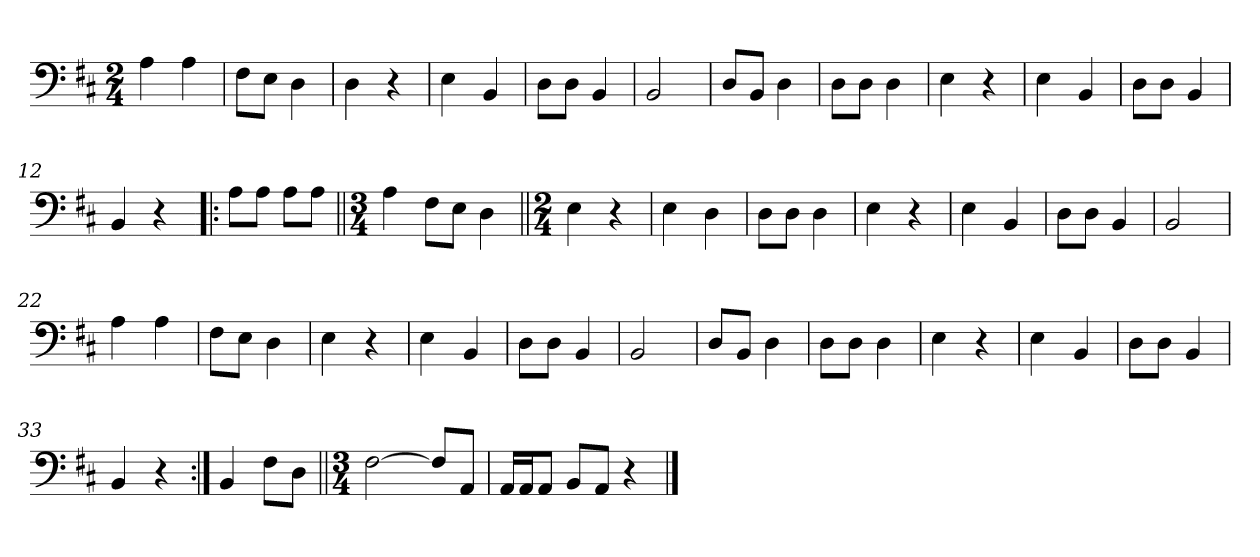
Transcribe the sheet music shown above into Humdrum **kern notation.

**kern
*part1
*staff1
*clefF4
*k[f#c#]
*M2/4
=1
4A\
4A\
=2
8F#\L
8E\J
4D\
=3
4D\
4r
=4
4E\
4BB/
=5
8D\L
8D\J
4BB/
=6
2BB/
=7
8D/L
8BB/J
4D\
=8
8D\L
8D\J
4D\
=9
4E\
4r
=10
4E\
4BB/
=11
8D\L
8D\J
4BB/
=12
4BB/
4r
=13!|:
8A\L
8A\J
8A\L
8A\J
=14||
*M3/4
4A\
8F#\L
8E\J
4D\
=15||
*M2/4
4E\
4r
=16
4E\
4D\
=17
8D\L
8D\J
4D\
=18
4E\
4r
=19
4E\
4BB/
=20
8D\L
8D\J
4BB/
=21
2BB/
=22
4A\
4A\
=23
8F#\L
8E\J
4D\
=24
4E\
4r
=25
4E\
4BB/
=26
8D\L
8D\J
4BB/
=27
2BB/
=28
8D/L
8BB/J
4D\
=29
8D\L
8D\J
4D\
=30
4E\
4r
=31
4E\
4BB/
=32
8D\L
8D\J
4BB/
=33
4BB/
4r
=34:|!
4BB/
8F#\L
8D\J
=35||
*M3/4
[2F#\
8F#/L]
8AA/J
=36
16AA/LL
16AA/J
8AA/J
8BB/L
8AA/J
4r
==
*-
